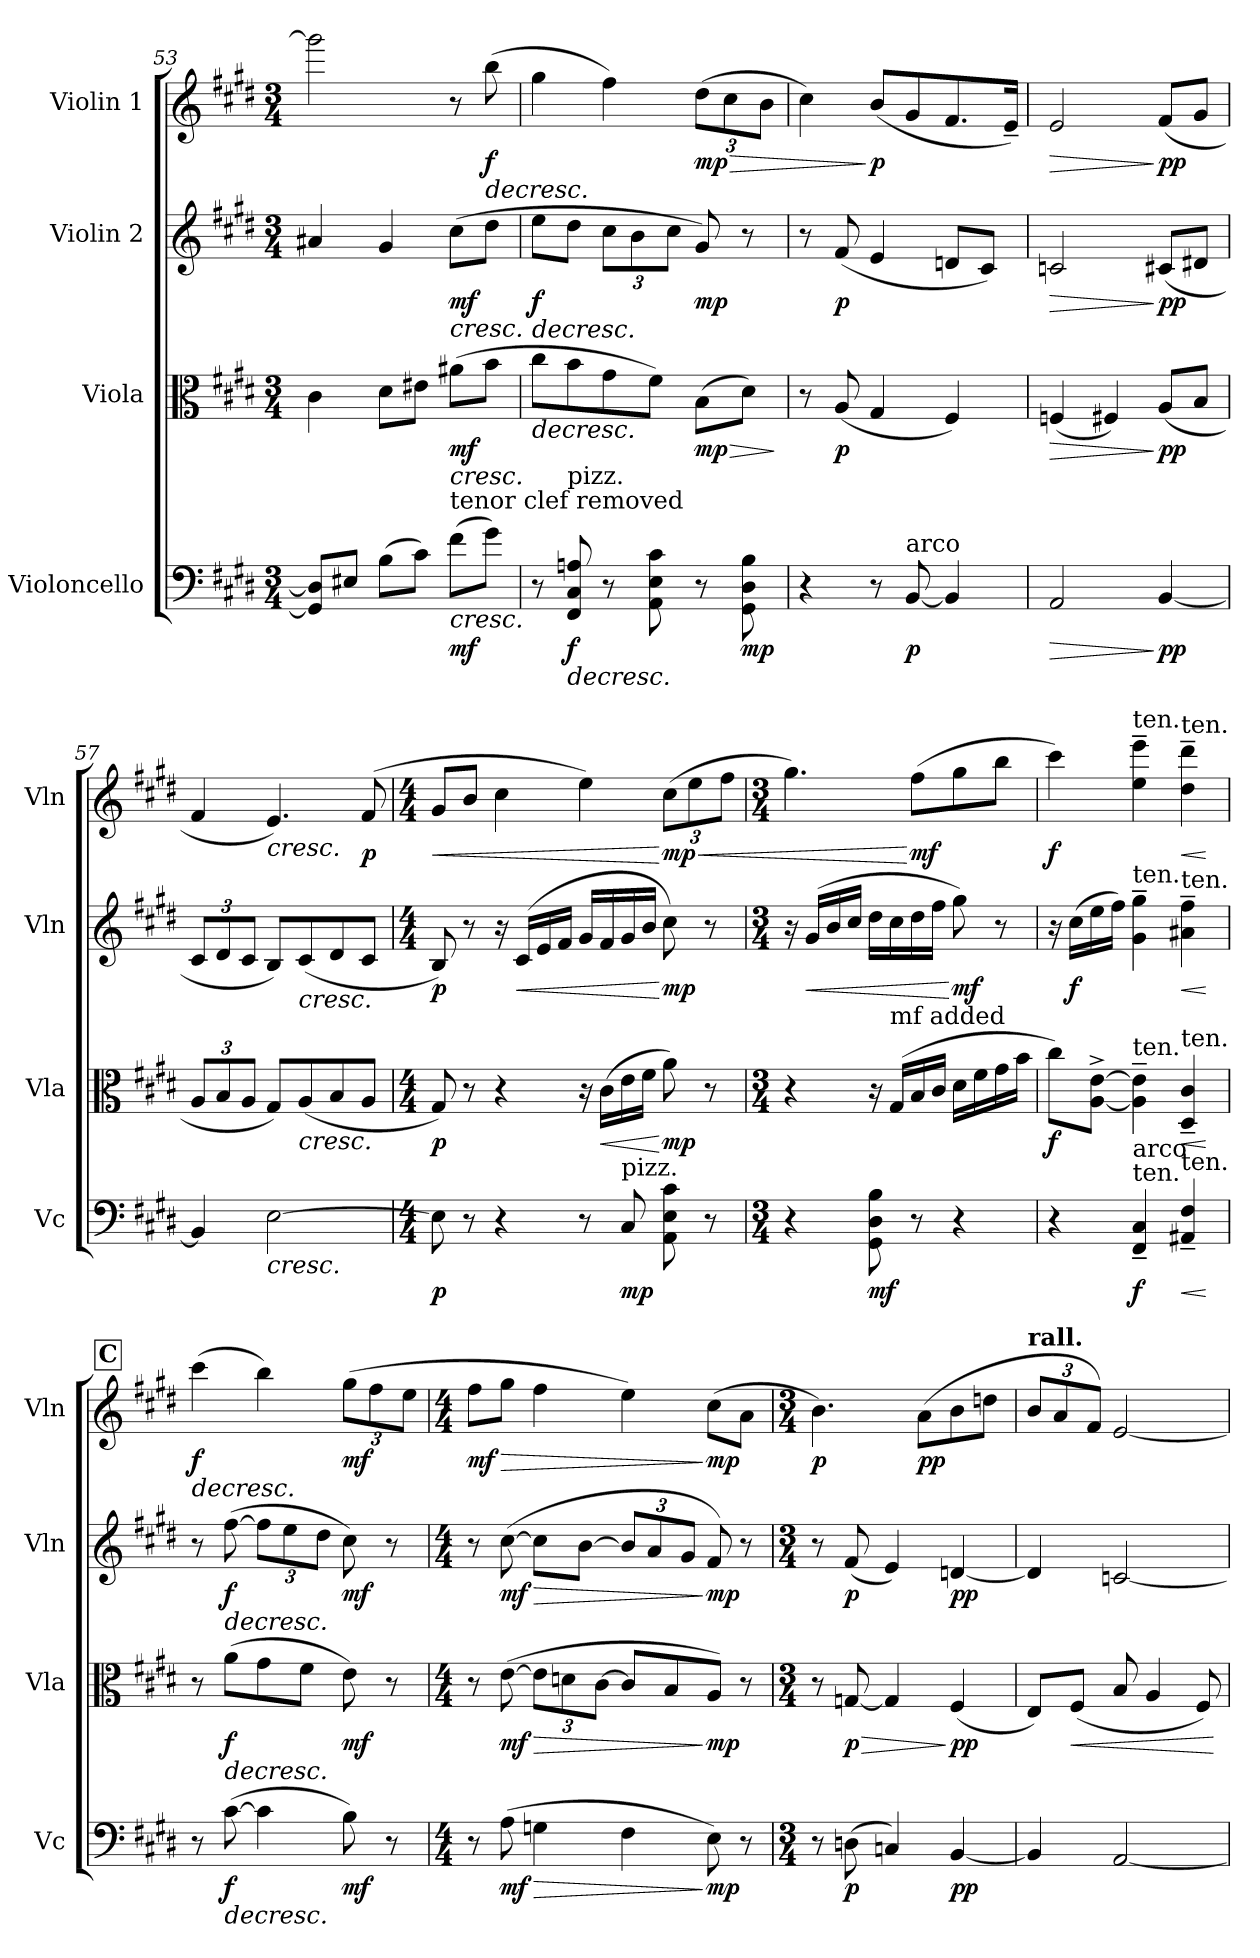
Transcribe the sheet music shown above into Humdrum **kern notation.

**kern	**dynam	**kern	**dynam	**kern	**dynam	**kern	**dynam
*part4	*part4	*part3	*part3	*part2	*part2	*part1	*part1
*staff4	*staff4	*staff3	*staff3	*staff2	*staff2	*staff1	*staff1
*I"Violoncello	*	*I"Viola	*	*I"Violin 2	*	*I"Violin 1	*
*I'Vc	*	*I'Vla	*	*I'Vln	*	*I'Vln	*
*clefF4	*	*clefC3	*	*clefG2	*	*clefG2	*
*k[f#c#g#d#]	*	*k[f#c#g#d#]	*	*k[f#c#g#d#]	*	*k[f#c#g#d#]	*
*M3/4	*	*M3/4	*	*M3/4	*	*M3/4	*
=53	=53	=53	=53	=53	=53	=53	=53
8GG#/] 8D#/]L	.	4c#\	.	4a#X/	.	2ggg#\]	.
8E#X/J	.	.	.	.	.	.	.
(>8B\L	.	8d#\L	.	4g#/	.	.	.
8c#\J)	.	8e#X\J	.	.	.	.	.
!LO:TX:a:t=tenor clef removed	!	!	!	!	!	!	!
!	!LO:HP:b	!	!LO:HP:b	!	!LO:HP:b	!	!
!	!LO:DY:n=1:b	!	!LO:DY:n=1:b	!	!LO:DY:n=1:b	!	!
(>8f#\L	< mf	(>8a#X\L	< mf	(>8cc#\L	< mf	8r	.
!	!	!	!	!	!	!	!LO:HP:b
!	!	!	!	!	!	!	!LO:DY:n=1:b
8g#\J)	.	8b\J	.	8dd#\J	.	(>8bb\	> f
=54	=54	=54	=54	=54	=54	=54	=54
!	!	!	!LO:HP:b	!	!LO:HP:b	!	!
!	!	!	!	!	!LO:DY:n=1:b	!	!
8r	.	8cc#\L	>	8ee\L	> f	4gg#\	.
!LO:TX:a:t=pizz.	!	!	!	!	!	!	!
!	!LO:HP:b	!	!	!	!	!	!
!	!LO:DY:n=1:b	!	!	!	!	!	!
8FF#/ 8C#/ 8An/	> f	8b\	.	8dd#\J	.	.	.
*	*	*	*	*Xbrackettup	*	*	*
8r	.	8g#\	.	12cc#\L	.	4ff#\)	.
.	.	.	.	12b\	.	.	.
8AA\ 8E\ 8c#\	.	8f#\J)	.	.	.	.	.
.	.	.	.	12cc#\J	.	.	.
!	!	!	!LO:HP:n=1:b	!	!	!	!
*	*	*	*	*	*	*Xbrackettup	*
!	!	!	!LO:DY:n=1:b	!	!LO:DY:n=2:b	!	!LO:HP:b
!	!	!	!	!	!	!	!LO:DY:n=1:b
8r	.	(>8B\L	[ > mp	8g#/)	[ mp	(>12dd#\L	> mp
.	.	.	.	.	.	12cc#\	.
!	!LO:DY:n=2:b	!	!	!	!	!	!
8GG#\ 8D#\ 8B\	[ mp	8d#\J)	.	8r	.	.	.
.	.	.	.	.	.	12b\J	.
.	.	.	]	.	.	.	.
=55	=55	=55	=55	=55	=55	=55	=55
4r	.	8r	.	8r	.	4cc#\)	.
!	!	!	!LO:DY:b	!	!LO:DY:b	!	!
.	.	(<8A/	p	(<8f#/	p	.	.
!	!	!	!	!	!	!	!LO:DY:n=1:b
8r	.	4G#/	.	4e/	.	(<8b/L	] p
!LO:TX:a:t=arco	!	!	!	!	!	!	!
!	!LO:DY:b	!	!	!	!	!	!
[8BB/	p	.	.	.	.	8g#/	.
4BB/]	.	4F#/)	.	8dn/L	.	8.f#/	.
.	.	.	.	8c#/J)	.	.	.
.	.	.	.	.	.	16e~/Jk)	.
=56	=56	=56	=56	=56	=56	=56	=56
!	!LO:HP:b	!	!LO:HP:b	!	!LO:HP:b	!	!LO:HP:b
2AA/	>	(<4Fn/	>	2cn/	>	2e/	>
.	.	4F#X/)	.	.	.	.	.
!	!LO:DY:n=1:b	!	!LO:DY:n=1:b	!	!LO:DY:n=1:b	!	!LO:DY:n=1:b
[4BB/	] pp	(<8A/L	] pp	(<8c#X/L	] pp	(<8f#/L	] pp
.	.	8B/J	.	8d#X/J	.	8g#/J	.
=57	=57	=57	=57	=57	=57	=57	=57
*	*	*Xbrackettup	*	*	*	*	*
4BB/]	.	12A/L	.	12c#/L	.	4f#/	.
.	.	12B/	.	12d#/	.	.	.
.	.	12A/J	.	12c#/J	.	.	.
!	!LO:HP:b	!	!	!	!	!	!LO:HP:b
[2E\	<	8G#/L)	.	8B/L)	.	4.e/)	<
!	!	!	!LO:HP:b	!	!LO:HP:b	!	!
.	.	(<8A/	<	(<8c#/	<	.	.
.	.	8B/	.	8d#/	.	.	.
!	!	!	!	!	!	!	!LO:DY:n=1:b
.	.	8A/J	.	8c#/J	.	(>8f#/	] p
.	]	.	]	.	]	.	.
=58	=58	=58	=58	=58	=58	=58	=58
*M4/4	*	*M4/4	*	*M4/4	*	*M4/4	*
!	!LO:DY:b	!	!LO:DY:b	!	!LO:DY:b	!	!LO:HP:b
8E\]	p	8G#/)	p	8B/)	p	8g#/L	<
8r	.	8r	.	8r	.	8b/J	.
4r	.	4r	.	16r	.	4cc#\	.
!	!	!	!	!	!LO:HP:b	!	!
.	.	.	.	(>16c#/LL	<	.	.
.	.	.	.	16e/	.	.	.
.	.	.	.	16f#/JJ	.	.	.
8r	.	16r	.	16g#/LL	.	4ee\)	.
!	!	!	!LO:HP:b	!	!	!	!
.	.	(>16c#\LL	<	16f#/	.	.	.
!LO:TX:a:t=pizz.	!	!	!	!	!	!	!
!	!LO:DY:b	!	!	!	!	!	!
8C#/	mp	16e\	.	16g#/	.	.	.
.	.	16f#\JJ	.	16b/JJ	.	.	.
!	!	!	!LO:DY:n=1:b	!	!LO:DY:n=1:b	!	!LO:HP:n=1:b
!	!	!	!	!	!	!	!LO:DY:n=1:b
8AA\ 8E\ 8c#\	.	8a\)	[ mp	8cc#\)	[ mp	(>12cc#\L	[ < mp
.	.	.	.	.	.	12ee\	.
8r	.	8r	.	8r	.	.	.
.	.	.	.	.	.	12ff#\J	.
=59	=59	=59	=59	=59	=59	=59	=59
*M3/4	*	*M3/4	*	*M3/4	*	*M3/4	*
4r	.	4r	.	16r	.	4.gg#\)	.
!	!	!	!	!	!LO:HP:b	!	!
.	.	.	.	(>16g#/LL	<	.	.
.	.	.	.	16b/	.	.	.
.	.	.	.	16cc#/JJ	.	.	.
!	!LO:DY:b	!	!	!	!	!	!
8GG#\ 8D#\ 8B\	mf	16r	.	16dd#\LL	.	.	.
!	!	!LO:TX:a:t=mf added	!	!	!	!	!
!	!	!	!LO:DY:b	!	!	!	!
!	!	!	!LO:DY:n=1:b	!	!	!	!
!	!	!	!LO:DY:n=2:b	!	!	!	!
.	.	(>16G#/LL	other-dynamics mf other-dynamics	16cc#\	.	.	.
!	!	!	!	!	!	!	!LO:DY:n=1:b
8r	.	16B/	.	16dd#\	.	(>8ff#\L	[ mf
.	.	16c#/JJ	.	16ff#\JJ	.	.	.
!	!	!	!	!	!LO:DY:n=1:b	!	!
4r	.	16d#\LL	.	8gg#\)	[ mf	8gg#\	.
.	.	16f#\	.	.	.	.	.
.	.	16g#\	.	8r	.	8bb\J	.
.	.	16b\JJ	.	.	.	.	.
=60	=60	=60	=60	=60	=60	=60	=60
!	!	!	!LO:DY:b	!	!	!	!LO:DY:b
4r	.	8cc#\L)	f	16r	.	4ccc#\)	f
!	!	!	!	!	!LO:DY:b	!	!
.	.	.	.	(>16cc#\LL	f	.	.
.	.	[8A\^ [8e\^J	.	16ee\	.	.	.
.	.	.	.	16ff#\JJ)	.	.	.
!	!	!	!	!	!	!LO:TX:a:t=ten.	!
!	!	!	!	!LO:TX:a:t=ten.	!	!	!
!	!	!LO:TX:a:t=ten.	!	!	!	!	!
!LO:TX:a:t=ten.	!	!	!	!	!	!	!
!LO:TX:a:t=arco	!	!	!	!	!	!	!
!	!LO:DY:b	!	!	!	!	!	!
4FF#/~ 4C#/~	f	4A\]~ 4e\]~	.	4g#\~ 4gg#\~	.	4ee\~ 4eee\~	.
!	!	!	!	!	!	!LO:TX:a:t=ten.	!
!	!	!	!	!LO:TX:a:t=ten.	!	!	!
!	!	!LO:TX:a:t=ten.	!	!	!	!	!
!LO:TX:a:t=ten.	!	!	!	!	!	!	!
!	!LO:HP:b	!	!LO:HP:b	!	!LO:HP:b	!	!LO:HP:b
4AA#X/~ 4F#/~	<	4D#/~ 4c#/~	<	4a#X\~ 4ff#\~	<	4dd#\~ 4ddd#\~	<
.	[	.	[	.	[	.	[
!!LO:REH:place=s1:a:B:fs=14:t=C
=61	=61	=61	=61	=61	=61	=61	=61
!	!	!	!	!	!	!	!LO:HP:b
!	!	!	!	!	!	!	!LO:DY:n=1:b
8r	.	8r	.	8r	.	(>4ccc#\	> f
!	!LO:HP:b	!	!LO:HP:b	!	!LO:HP:b	!	!
!	!LO:DY:n=1:b	!	!LO:DY:n=1:b	!	!LO:DY:n=1:b	!	!
(>[8c#\	> f	(>8a\L	> f	(>[8ff#\	> f	.	.
4c#\]	.	8g#\	.	12ff#\L]	.	4bb\)	.
.	.	.	.	12ee\	.	.	.
.	.	8f#\J	.	.	.	.	.
.	.	.	.	12dd#\J	.	.	.
!	!LO:DY:n=2:b	!	!LO:DY:n=2:b	!	!LO:DY:n=2:b	!	!LO:DY:n=2:b
8B\)	[ mf	8e\)	[ mf	8cc#\)	[ mf	(>12gg#\L	[ mf
.	.	.	.	.	.	12ff#\	.
8r	.	8r	.	8r	.	.	.
.	.	.	.	.	.	12ee\J	.
=62	=62	=62	=62	=62	=62	=62	=62
*M4/4	*	*M4/4	*	*M4/4	*	*M4/4	*
!	!	!	!	!	!	!	!LO:HP:b
!	!	!	!	!	!	!	!LO:DY:n=1:b
8r	.	8r	.	8r	.	8ff#\L	> mf
!	!LO:HP:b	!	!LO:HP:b	!	!LO:HP:b	!	!
!	!LO:DY:n=1:b	!	!LO:DY:n=1:b	!	!LO:DY:n=1:b	!	!
(>8A\	> mf	(>[8e\	> mf	(>[8cc#\	> mf	8gg#\J	.
4Gn\	.	12e\L]	.	8cc#\L]	.	4ff#\	.
.	.	12dn\	.	.	.	.	.
.	.	.	.	[8b\J	.	.	.
.	.	[12c#\J	.	.	.	.	.
4F#\	.	8c#/L]	.	12b/L]	.	4ee\)	.
.	.	.	.	12a/	.	.	.
.	.	8B/	.	.	.	.	.
.	.	.	.	12g#/J	.	.	.
!	!LO:DY:n=2:b	!	!LO:DY:n=2:b	!	!LO:DY:n=2:b	!	!LO:DY:n=2:b
8E\)	] mp	8A/J)	] mp	8f#/)	] mp	(>8cc#\L	] mp
8r	.	8r	.	8r	.	8a\J	.
=63	=63	=63	=63	=63	=63	=63	=63
*M3/4	*	*M3/4	*	*M3/4	*	*M3/4	*
!	!	!	!	!	!	!	!LO:DY:b
8r	.	8r	.	8r	.	4.b\)	p
!	!LO:DY:b	!	!LO:HP:b	!	!	!	!
!	!	!	!LO:DY:n=1:b	!	!LO:DY:b	!	!
(>8Dn\	p	[8Gn/	> p	(<8f#/	p	.	.
4Cn/)	.	4G/]	.	4e/)	.	.	.
!	!	!	!	!	!	!	!LO:DY:n=1:b
.	.	.	.	.	.	(>8a\L	] pp
!	!LO:DY:n=1:b	!	!LO:DY:n=2:b	!	!LO:DY:n=1:b	!	!
[4BB/	] pp	(<4F#/	] pp	[4dn/	] pp	8b\	.
.	.	.	.	.	.	8ddn\J	.
=64	=64	=64	=64	=64	=64	=64	=64
!	!	!	!	!	!	!LO:TX:a:B:t=rall.	!
4BB/]	.	8E/L)	.	4d/]	.	12b/L	.
.	.	.	.	.	.	12a/	.
!	!	!	!LO:HP:b	!	!	!	!
.	.	(<8F#/J	<	.	.	.	.
.	.	.	.	.	.	12f#/J)	.
*	*	*	*	*	*	*MM40	*
[2AA/	.	8B/	.	[2cn/	.	[2e/	.
.	.	4A/	]	.	.	.	.
.	.	8F#/)	.	.	.	.	.
.	.	.	[	.	.	.	.
=	=	=	=	=	=	=	=
*-	*-	*-	*-	*-	*-	*-	*-
